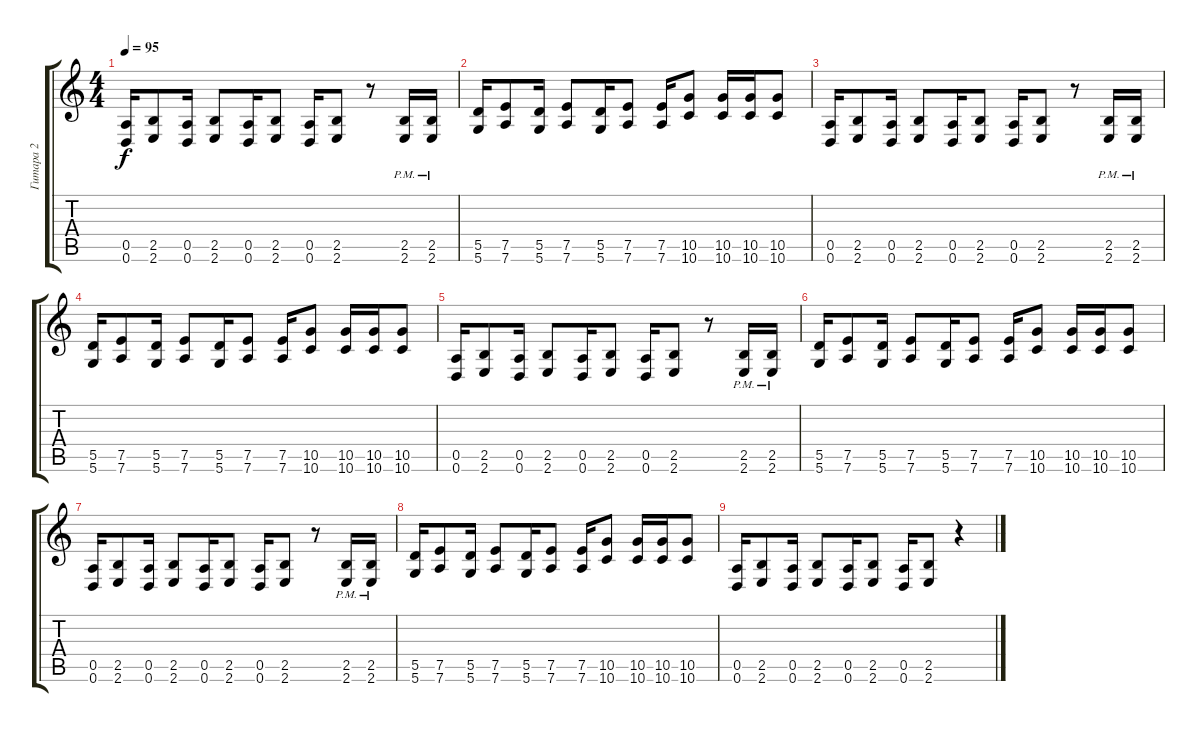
\track ("Гитара 2" "Гитара 2") {instrument overdrivenguitar}
\staff {score tabs}
\tuning (E4 B3 G3 D3 A2 D2) {hide}
\ts (4 4)
\tempo 95
\clef g2
\ks c
(0.5 0.6).16{dy f} (2.5 2.6).8 (0.5 0.6).16 (2.5 2.6).8 (0.5 0.6).16 (2.5 2.6).8 (0.5 0.6).16 (2.5 2.6).8 r.8 (2.5{pm} 2.6{pm}).16 (2.5{pm} 2.6{pm}).16 |
(5.5 5.6).16 (7.5 7.6).8 (5.5 5.6).16 (7.5 7.6).8 (5.5 5.6).16 (7.5 7.6).8 (7.5 7.6).16 (10.5 10.6).8 (10.5 10.6).16 (10.5 10.6).16 (10.5 10.6).8 |
(0.5 0.6).16 (2.5 2.6).8 (0.5 0.6).16 (2.5 2.6).8 (0.5 0.6).16 (2.5 2.6).8 (0.5 0.6).16 (2.5 2.6).8 r.8 (2.5{pm} 2.6{pm}).16 (2.5{pm} 2.6{pm}).16 |
(5.5 5.6).16 (7.5 7.6).8 (5.5 5.6).16 (7.5 7.6).8 (5.5 5.6).16 (7.5 7.6).8 (7.5 7.6).16 (10.5 10.6).8 (10.5 10.6).16 (10.5 10.6).16 (10.5 10.6).8 |
(0.5 0.6).16 (2.5 2.6).8 (0.5 0.6).16 (2.5 2.6).8 (0.5 0.6).16 (2.5 2.6).8 (0.5 0.6).16 (2.5 2.6).8 r.8 (2.5{pm} 2.6{pm}).16 (2.5{pm} 2.6{pm}).16 |
(5.5 5.6).16 (7.5 7.6).8 (5.5 5.6).16 (7.5 7.6).8 (5.5 5.6).16 (7.5 7.6).8 (7.5 7.6).16 (10.5 10.6).8 (10.5 10.6).16 (10.5 10.6).16 (10.5 10.6).8 |
(0.5 0.6).16 (2.5 2.6).8 (0.5 0.6).16 (2.5 2.6).8 (0.5 0.6).16 (2.5 2.6).8 (0.5 0.6).16 (2.5 2.6).8 r.8 (2.5{pm} 2.6{pm}).16 (2.5{pm} 2.6{pm}).16 |
(5.5 5.6).16 (7.5 7.6).8 (5.5 5.6).16 (7.5 7.6).8 (5.5 5.6).16 (7.5 7.6).8 (7.5 7.6).16 (10.5 10.6).8 (10.5 10.6).16 (10.5 10.6).16 (10.5 10.6).8 |
(0.5 0.6).16 (2.5 2.6).8 (0.5 0.6).16 (2.5 2.6).8 (0.5 0.6).16 (2.5 2.6).8 (0.5 0.6).16 (2.5 2.6).8 r.4
